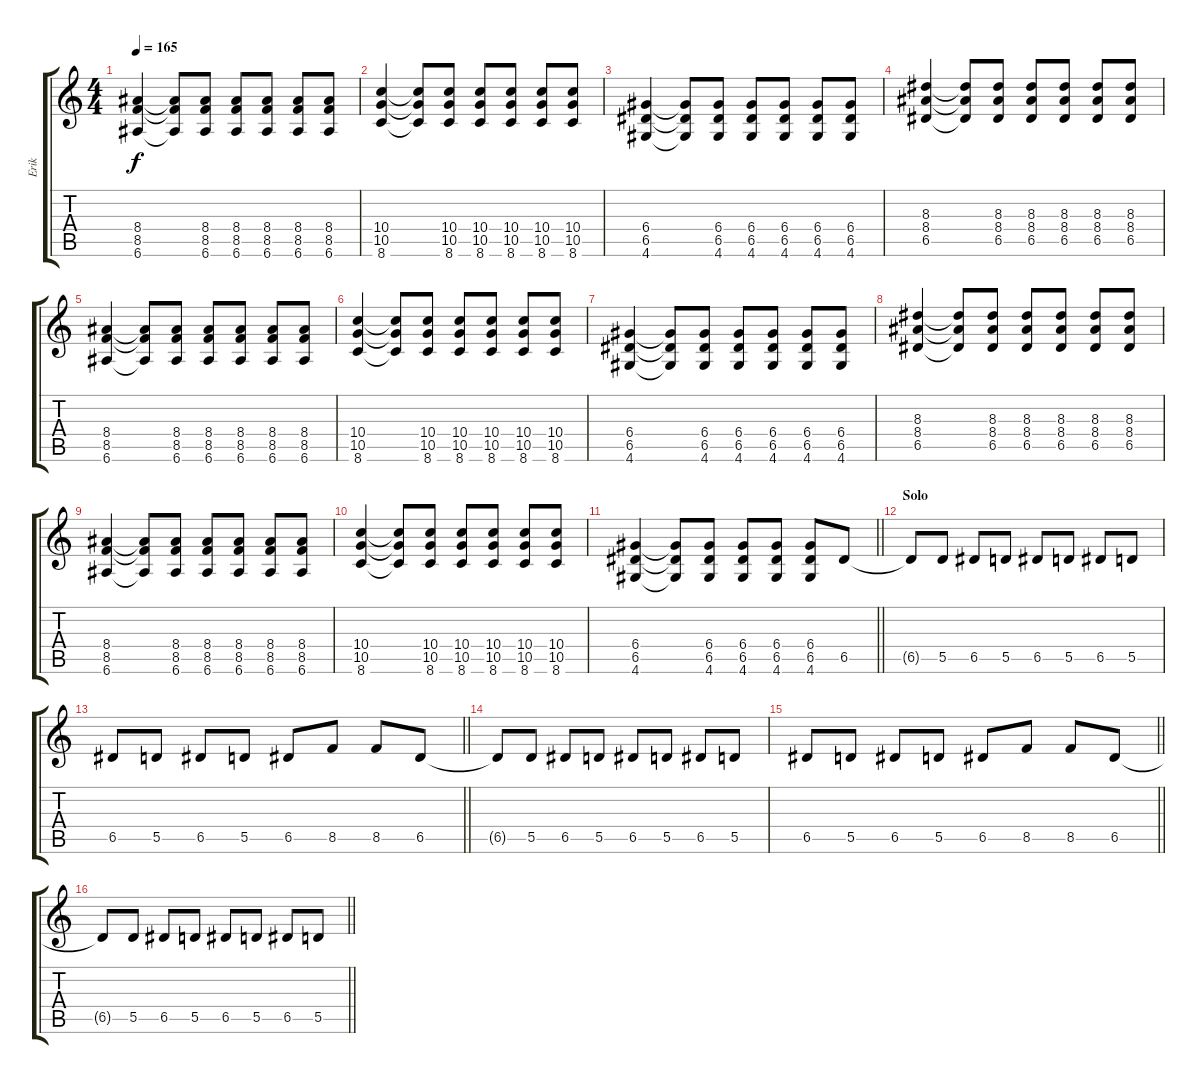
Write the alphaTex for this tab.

\track ("Erik" "Erik") {instrument distortionguitar}
\staff {score tabs}
\tuning (E4 B3 G3 D3 A2 E2) {hide}
\ts (4 4)
\tempo 165
\clef g2
\ks c
(8.4 8.5 6.6).4{dy f} (8.4{t} 8.5{t} 6.6{t}).8 (8.4 8.5 6.6).8 (8.4 8.5 6.6).8 (8.4 8.5 6.6).8 (8.4 8.5 6.6).8 (8.4 8.5 6.6).8 |
(10.4 10.5 8.6).4 (10.4{t} 10.5{t} 8.6{t}).8 (10.4 10.5 8.6).8 (10.4 10.5 8.6).8 (10.4 10.5 8.6).8 (10.4 10.5 8.6).8 (10.4 10.5 8.6).8 |
(6.4 6.5 4.6).4 (6.4{t} 6.5{t} 4.6{t}).8 (6.4 6.5 4.6).8 (6.4 6.5 4.6).8 (6.4 6.5 4.6).8 (6.4 6.5 4.6).8 (6.4 6.5 4.6).8 |
(8.3 8.4 6.5).4 (8.3{t} 8.4{t} 6.5{t}).8 (8.3 8.4 6.5).8 (8.3 8.4 6.5).8 (8.3 8.4 6.5).8 (8.3 8.4 6.5).8 (8.3 8.4 6.5).8 |
(8.4 8.5 6.6).4 (8.4{t} 8.5{t} 6.6{t}).8 (8.4 8.5 6.6).8 (8.4 8.5 6.6).8 (8.4 8.5 6.6).8 (8.4 8.5 6.6).8 (8.4 8.5 6.6).8 |
(10.4 10.5 8.6).4 (10.4{t} 10.5{t} 8.6{t}).8 (10.4 10.5 8.6).8 (10.4 10.5 8.6).8 (10.4 10.5 8.6).8 (10.4 10.5 8.6).8 (10.4 10.5 8.6).8 |
(6.4 6.5 4.6).4 (6.4{t} 6.5{t} 4.6{t}).8 (6.4 6.5 4.6).8 (6.4 6.5 4.6).8 (6.4 6.5 4.6).8 (6.4 6.5 4.6).8 (6.4 6.5 4.6).8 |
(8.3 8.4 6.5).4 (8.3{t} 8.4{t} 6.5{t}).8 (8.3 8.4 6.5).8 (8.3 8.4 6.5).8 (8.3 8.4 6.5).8 (8.3 8.4 6.5).8 (8.3 8.4 6.5).8 |
(8.4 8.5 6.6).4 (8.4{t} 8.5{t} 6.6{t}).8 (8.4 8.5 6.6).8 (8.4 8.5 6.6).8 (8.4 8.5 6.6).8 (8.4 8.5 6.6).8 (8.4 8.5 6.6).8 |
(10.4 10.5 8.6).4 (10.4{t} 10.5{t} 8.6{t}).8 (10.4 10.5 8.6).8 (10.4 10.5 8.6).8 (10.4 10.5 8.6).8 (10.4 10.5 8.6).8 (10.4 10.5 8.6).8 |
\barLineRight lightlight
(6.4 6.5 4.6).4 (6.4{t} 6.5{t} 4.6{t}).8 (6.4 6.5 4.6).8 (6.4 6.5 4.6).8 (6.4 6.5 4.6).8 (6.4 6.5 4.6).8 6.5.8{instrument overdrivenguitar} |
\section ("" "Solo")
6.5{t}.8 5.5.8 6.5.8 5.5.8 6.5.8 5.5.8 6.5.8 5.5.8 |
\barLineRight lightlight
6.5.8 5.5.8 6.5.8 5.5.8 6.5.8 8.5.8 8.5.8 6.5.8 |
6.5{t}.8 5.5.8 6.5.8 5.5.8 6.5.8 5.5.8 6.5.8 5.5.8 |
\barLineRight lightlight
6.5.8 5.5.8 6.5.8 5.5.8 6.5.8 8.5.8 8.5.8 6.5.8 |
\barLineRight lightlight
6.5{t}.8 5.5.8 6.5.8 5.5.8 6.5.8 5.5.8 6.5.8 5.5.8
